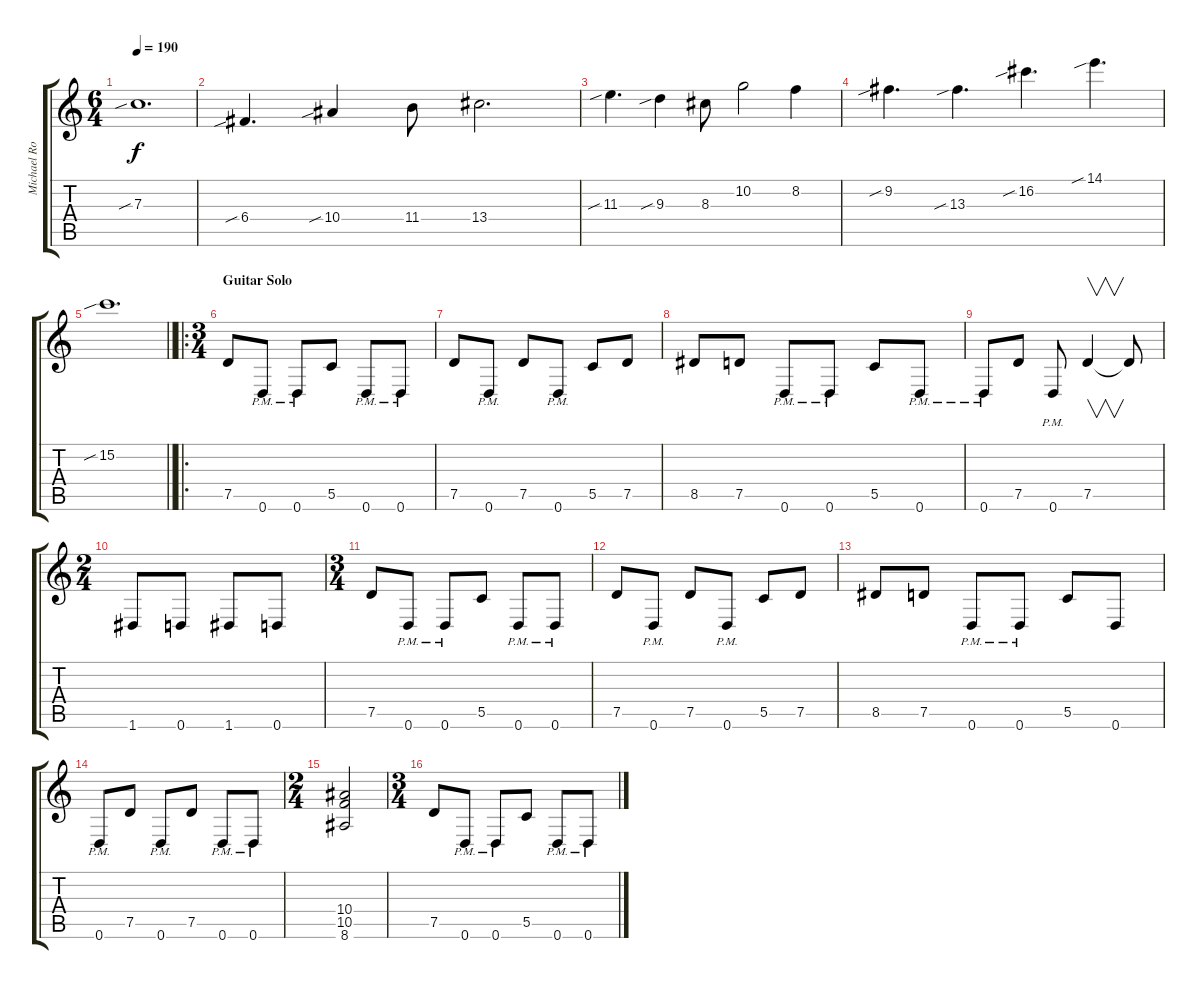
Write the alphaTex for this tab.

\track ("Michael Romeo - Guitar " "Michael Ro") {instrument overdrivenguitar}
\staff {score tabs}
\tuning (D4 A3 F3 C3 G2 D2) {hide}
\ts (6 4)
\tempo 190
\clef g2
\ks c
7.3{sib}.1{d dy f} |
6.4{sib}.4{d} 10.4{sib}.4 11.4.8 13.4.2{d} |
11.3{sib}.4{d} 9.3{sib}.4 8.3.8 10.2.2 8.2.4 |
9.2{sib}.4{d} 13.3{sib}.4{d} 16.2{sib}.4{d} 14.1{sib}.4{d} |
\barLineRight lightlight
15.2{sib}.1{d} |
\ro
\ts (3 4)
\section ("" "Guitar Solo")
7.5.8 0.6{pm}.8 0.6{pm}.8 5.5.8 0.6{pm}.8 0.6{pm}.8 |
7.5.8 0.6{pm}.8 7.5.8 0.6{pm}.8 5.5.8 7.5.8 |
8.5.8 7.5.8 0.6{pm}.8 0.6{pm}.8 5.5.8 0.6{pm}.8 |
0.6{pm}.8 7.5.8 0.6{pm}.8 7.5.4{v} 7.5{t}.8 |
\ts (2 4)
1.6.8 0.6.8 1.6.8 0.6.8 |
\ts (3 4)
7.5.8 0.6{pm}.8 0.6{pm}.8 5.5.8 0.6{pm}.8 0.6{pm}.8 |
7.5.8 0.6{pm}.8 7.5.8 0.6{pm}.8 5.5.8 7.5.8 |
8.5.8 7.5.8 0.6{pm}.8 0.6{pm}.8 5.5.8 0.6.8 |
0.6{pm}.8 7.5.8 0.6{pm}.8 7.5.8 0.6{pm}.8 0.6{pm}.8 |
\ts (2 4)
(10.4 10.5 8.6).2 |
\ts (3 4)
7.5.8 0.6{pm}.8 0.6{pm}.8 5.5.8 0.6{pm}.8 0.6{pm}.8
